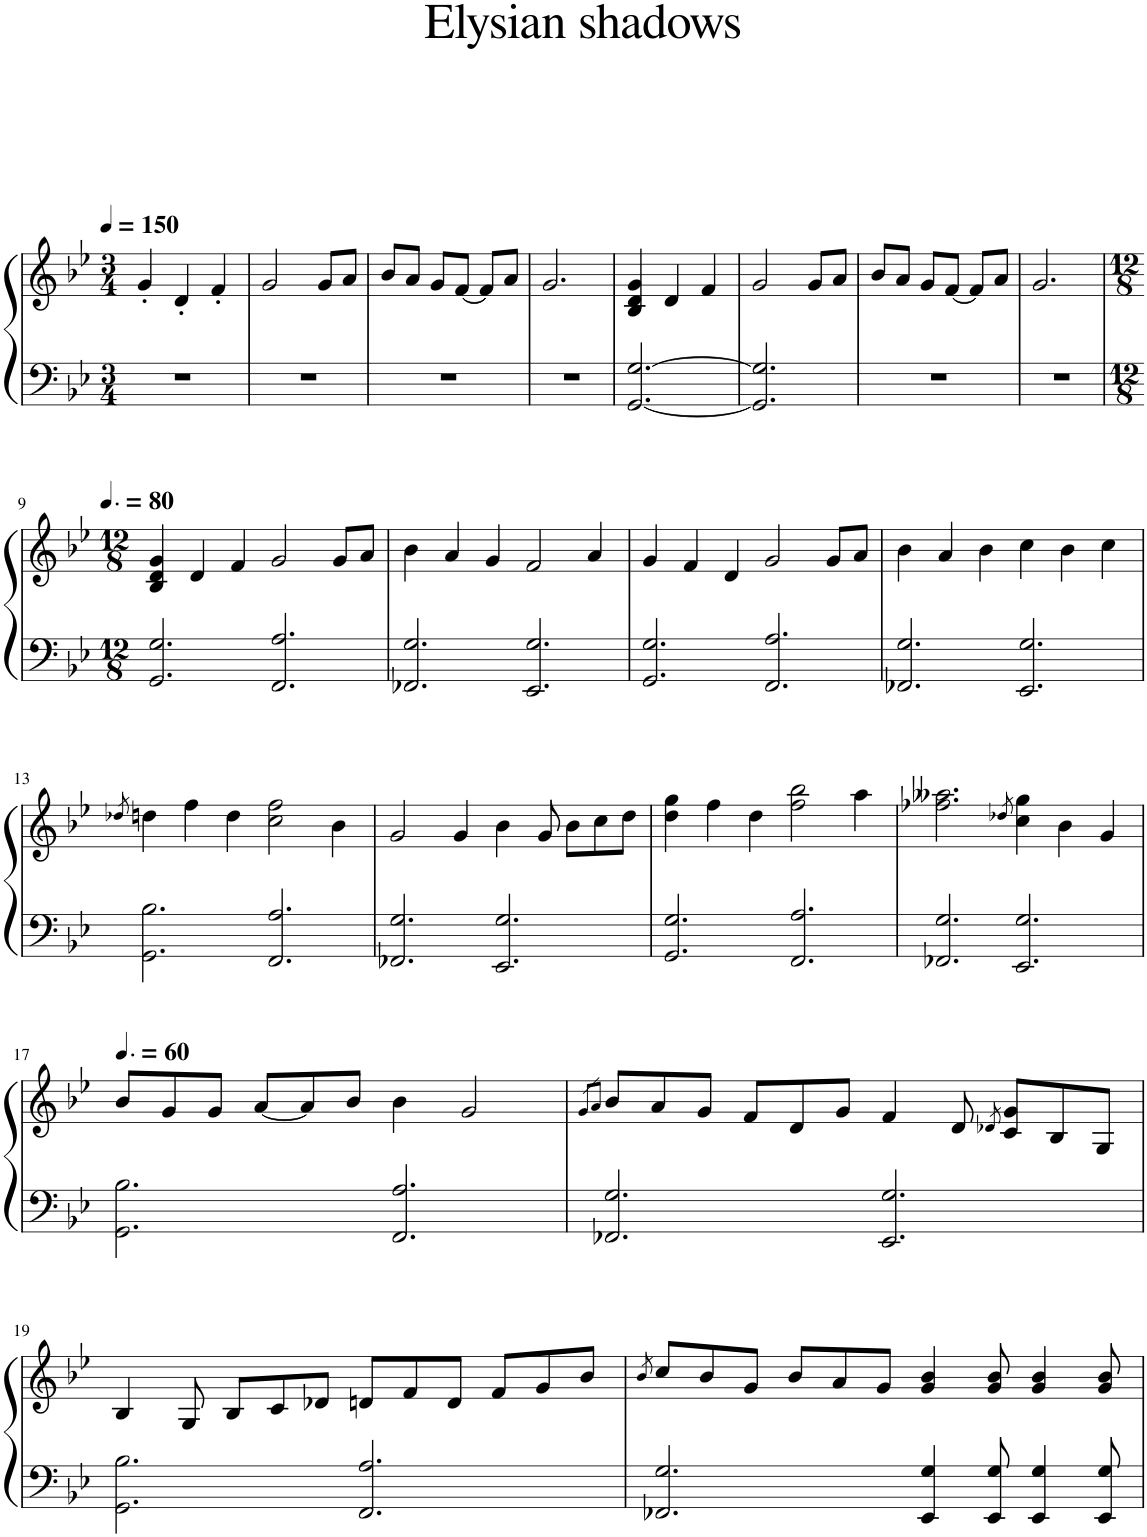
**kern	**kern
*part1	*part1
*staff2	*staff1
*I"Piano	*
*I'Pno.	*
*clefF4	*clefG2
*k[b-e-]	*k[b-e-]
*M3/4	*M3/4
*MM150	*MM150
=1	=1
2.r	4g'/
.	4d'/
.	4f'/
=2	=2
2.r	2g/
.	8g/L
.	8a/J
=3	=3
2.r	8b-/L
.	8a/J
.	8g/L
.	[8f/J
.	8f/L]
.	8a/J
=4	=4
2.r	2.g/
=5	=5
[2.GG/ [2.G/	4B-/ 4d/ 4g/
.	4d/
.	4f/
=6	=6
2.GG/] 2.G/]	2g/
.	8g/L
.	8a/J
=7	=7
2.r	8b-/L
.	8a/J
.	8g/L
.	[8f/J
.	8f/L]
.	8a/J
=8	=8
2.r	2.g/
!!LO:LB:g=z
=9	=9
*M12/8	*M12/8
*	*MM120
2.GG/ 2.G/	4B-/ 4d/ 4g/
.	4d/
.	4f/
2.FF/ 2.A/	2g/
.	8g/L
.	8a/J
=10	=10
2.FF-X/ 2.G/	4b-\
.	4a/
.	4g/
2.EE-/ 2.G/	2f/
.	4a/
=11	=11
2.GG/ 2.G/	4g/
.	4f/
.	4d/
2.FF/ 2.A/	2g/
.	8g/L
.	8a/J
=12	=12
2.FF-X/ 2.G/	4b-\
.	4a/
.	4b-\
2.EE-/ 2.G/	4cc\
.	4b-\
.	4cc\
!!LO:LB:g=z
=13	=13
.	8qdd-X/
2.GG\ 2.B-\	4ddn\
.	4ff\
.	4dd\
2.FF/ 2.A/	2cc\ 2ff\
.	4b-\
=14	=14
2.FF-X/ 2.G/	2g/
.	4g/
2.EE-/ 2.G/	4b-\
.	8g/
.	8b-\L
.	8cc\
.	8dd\J
=15	=15
2.GG/ 2.G/	4dd\ 4gg\
.	4ff\
.	4dd\
2.FF/ 2.A/	2ff\ 2bb-\
.	4aa\
=16	=16
2.FF-X/ 2.G/	2.ff-X\ 2.aa--X\
.	8qdd-X/
2.EE-/ 2.G/	4cc\ 4gg\
.	4b-\
.	4g/
!!LO:LB:g=z
=17	=17
*	*MM90
2.GG\ 2.B-\	8b-/L
.	8g/
.	8g/J
.	[8a/L
.	8a/]
.	8b-/J
2.FF/ 2.A/	4b-\
.	2g/
=18	=18
.	8qg/L
.	8qa/J
2.FF-X/ 2.G/	8b-/L
.	8a/
.	8g/J
.	8f/L
.	8d/
.	8g/J
2.EE-/ 2.G/	4f/
.	8d/
.	8qd-X/
.	8c/ 8g/L
.	8B-/
.	8G/J
!!LO:LB:g=z
=19	=19
2.GG\ 2.B-\	4B-/
.	8G/
.	8B-/L
.	8c/
.	8d-X/J
2.FF/ 2.A/	8dn/L
.	8f/
.	8d/J
.	8f/L
.	8g/
.	8b-/J
=20	=20
.	8qb-/
2.FF-X/ 2.G/	8cc/L
.	8b-/
.	8g/J
.	8b-/L
.	8a/
.	8g/J
4EE-/ 4G/	4g/ 4b-/
8EE-/ 8G/	8g/ 8b-/
4EE-/ 4G/	4g/ 4b-/
8EE-/ 8G/	8g/ 8b-/
=	=
*-	*-
